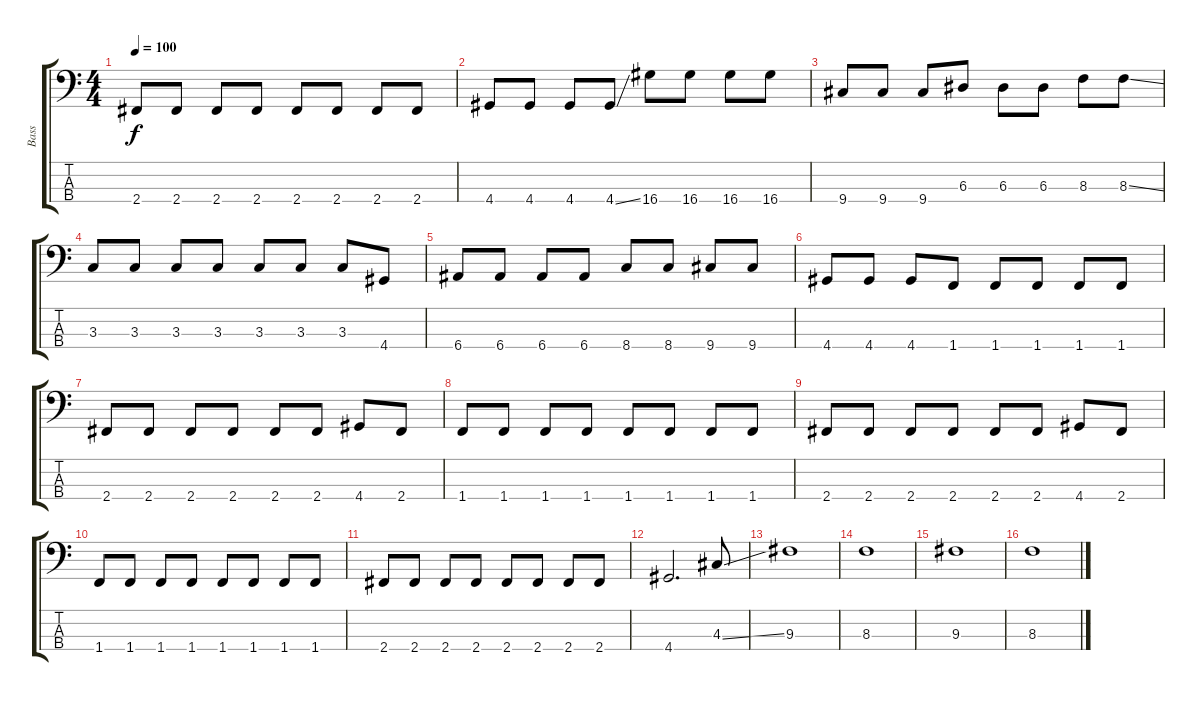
\track ("Bass" "Bass") {instrument electricbassfinger}
\staff {score tabs}
\tuning (G2 D2 A1 E1) {hide}
\ts (4 4)
\tempo 100
\clef f4
\ks c
2.4.8{dy f} 2.4.8 2.4.8 2.4.8 2.4.8 2.4.8 2.4.8 2.4.8 |
4.4.8 4.4.8 4.4.8 4.4{ss}.8 16.4.8 16.4.8 16.4.8 16.4.8 |
9.4.8 9.4.8 9.4.8 6.3.8 6.3.8 6.3.8 8.3.8 8.3{ss}.8 |
3.3.8 3.3.8 3.3.8 3.3.8 3.3.8 3.3.8 3.3.8 4.4.8 |
6.4.8 6.4.8 6.4.8 6.4.8 8.4.8 8.4.8 9.4.8 9.4.8 |
4.4.8 4.4.8 4.4.8 1.4.8 1.4.8 1.4.8 1.4.8 1.4.8 |
2.4.8 2.4.8 2.4.8 2.4.8 2.4.8 2.4.8 4.4.8 2.4.8 |
1.4.8 1.4.8 1.4.8 1.4.8 1.4.8 1.4.8 1.4.8 1.4.8 |
2.4.8 2.4.8 2.4.8 2.4.8 2.4.8 2.4.8 4.4.8 2.4.8 |
1.4.8 1.4.8 1.4.8 1.4.8 1.4.8 1.4.8 1.4.8 1.4.8 |
2.4.8 2.4.8 2.4.8 2.4.8 2.4.8 2.4.8 2.4.8 2.4.8 |
4.4.2{d} 4.3{ss}.8 |
9.3.1 |
8.3.1 |
9.3.1 |
8.3.1
